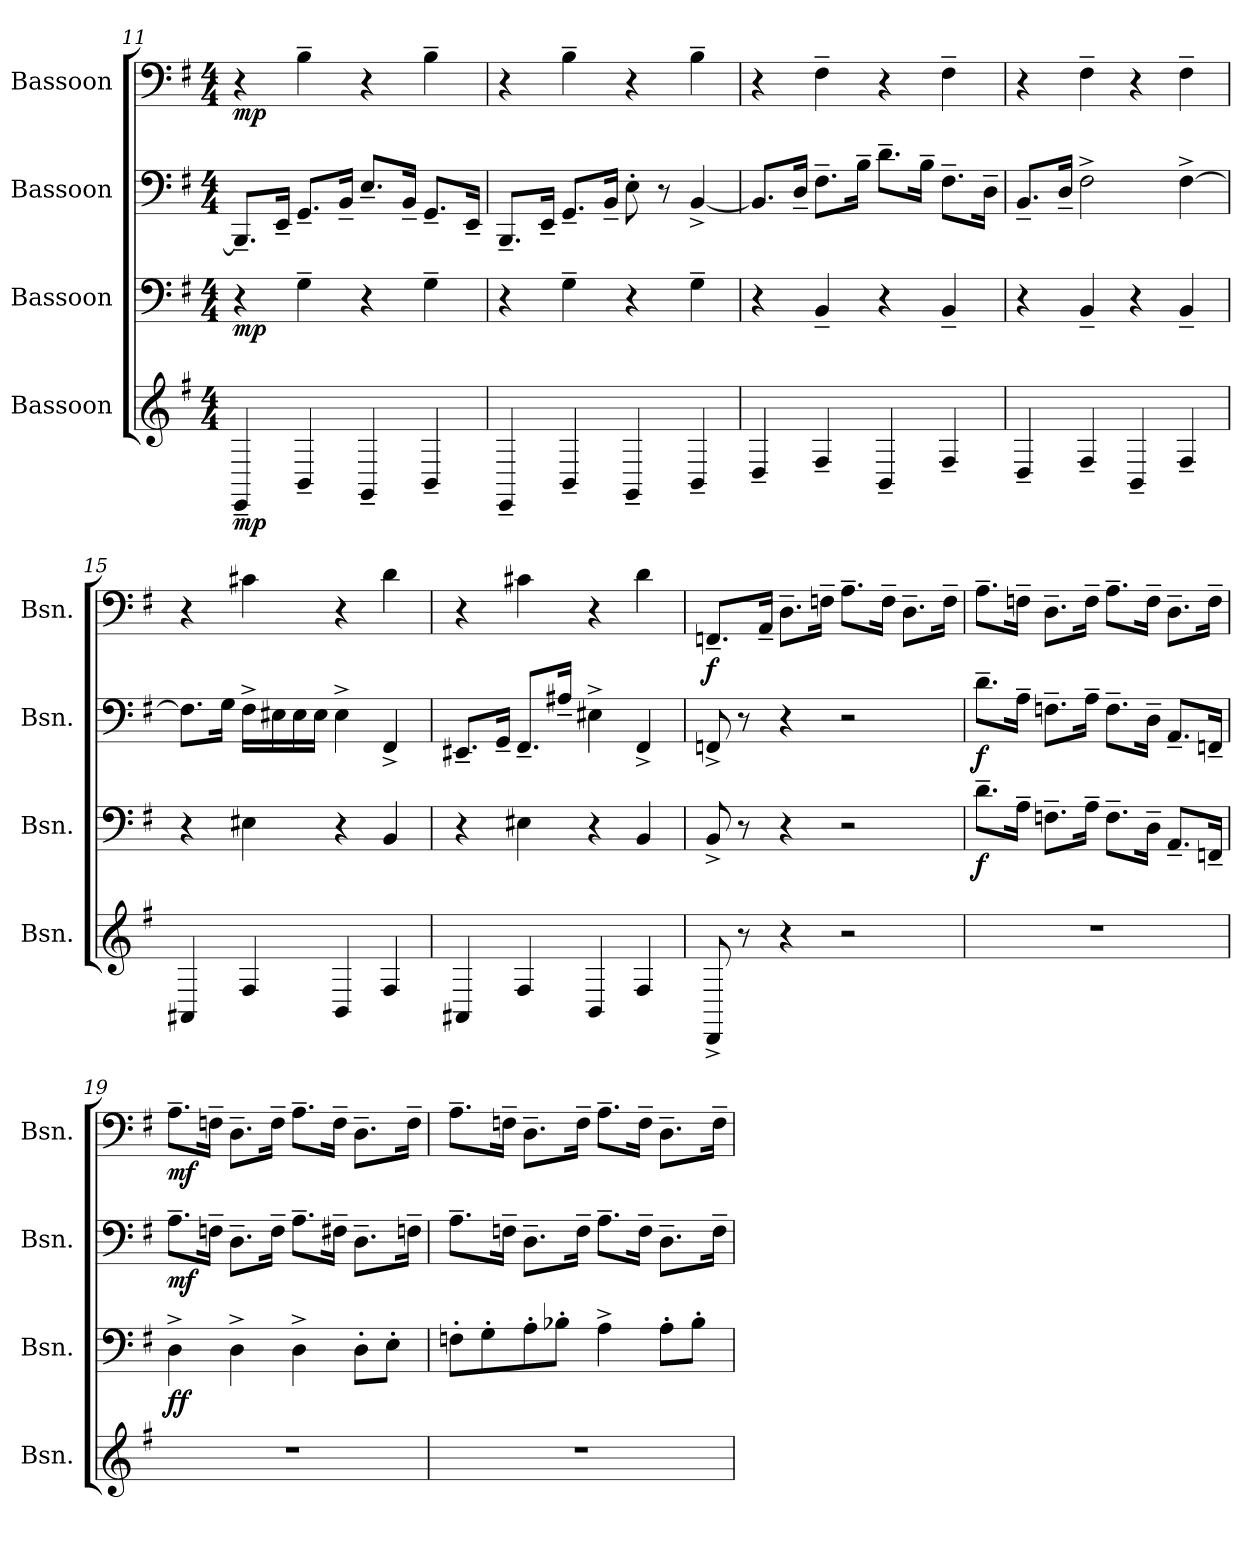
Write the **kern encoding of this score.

**kern	**dynam	**kern	**dynam	**kern	**dynam	**kern	**dynam
*part4	*part4	*part3	*part3	*part2	*part2	*part1	*part1
*staff4	*staff4	*staff3	*staff3	*staff2	*staff2	*staff1	*staff1
*I"Bassoon	*	*I"Bassoon	*	*I"Bassoon	*	*I"Bassoon	*
*I'Bsn.	*	*I'Bsn.	*	*I'Bsn.	*	*I'Bsn.	*
*clefG2	*	*clefF4	*	*clefF4	*	*clefF4	*
*k[f#]	*	*k[f#]	*	*k[f#]	*	*k[f#]	*
*M4/4	*	*M4/4	*	*M4/4	*	*M4/4	*
=11	=11	=11	=11	=11	=11	=11	=11
!	!LO:DY:b	!	!LO:DY:b	!	!	!	!LO:DY:b
4EE~/	mp	4r	mp	8.BBB~/L]	.	4r	mp
.	.	.	.	16EE~/Jk	.	.	.
4BB~/	.	4G~\	.	8.GG~/L	.	4B~\	.
.	.	.	.	16BB~/Jk	.	.	.
4GG~/	.	4r	.	8.E~/L	.	4r	.
.	.	.	.	16BB~/Jk	.	.	.
4BB~/	.	4G~\	.	8.GG~/L	.	4B~\	.
.	.	.	.	16EE~/Jk	.	.	.
=12	=12	=12	=12	=12	=12	=12	=12
4EE~/	.	4r	.	8.BBB~/L	.	4r	.
.	.	.	.	16EE~/Jk	.	.	.
4BB~/	.	4G~\	.	8.GG~/L	.	4B~\	.
.	.	.	.	16BB~/Jk	.	.	.
4GG~/	.	4r	.	8E'\	.	4r	.
.	.	.	.	8r	.	.	.
4BB~/	.	4G~\	.	[4BB^/	.	4B~\	.
=13	=13	=13	=13	=13	=13	=13	=13
4D~/	.	4r	.	8.BB/L]	.	4r	.
.	.	.	.	16D~/Jk	.	.	.
4F#~/	.	4BB~/	.	8.F#~\L	.	4F#~\	.
.	.	.	.	16B~\Jk	.	.	.
4BB~/	.	4r	.	8.d~\L	.	4r	.
.	.	.	.	16B~\Jk	.	.	.
4F#~/	.	4BB~/	.	8.F#~\L	.	4F#~\	.
.	.	.	.	16D~\Jk	.	.	.
=14	=14	=14	=14	=14	=14	=14	=14
4D~/	.	4r	.	8.BB~/L	.	4r	.
.	.	.	.	16D~/Jk	.	.	.
4F#~/	.	4BB~/	.	2F#^\	.	4F#~\	.
4BB~/	.	4r	.	.	.	4r	.
4F#~/	.	4BB~/	.	[4F#^\	.	4F#~\	.
!!LO:LB:g=z
=15	=15	=15	=15	=15	=15	=15	=15
4AA#X/	.	4r	.	8.F#\L]	.	4r	.
.	.	.	.	16G\Jk	.	.	.
4F#/	.	4E#X\	.	16F#^\LL	.	4c#X\	.
.	.	.	.	16E#X\	.	.	.
.	.	.	.	16E#\	.	.	.
.	.	.	.	16E#\JJ	.	.	.
4BB/	.	4r	.	4E#^\	.	4r	.
4F#/	.	4BB/	.	4FF#^/	.	4d\	.
=16	=16	=16	=16	=16	=16	=16	=16
4AA#X/	.	4r	.	8.EE#X~/L	.	4r	.
.	.	.	.	16GG~/Jk	.	.	.
4F#/	.	4E#X\	.	8.FF#~/L	.	4c#X\	.
.	.	.	.	16A#X~/Jk	.	.	.
4BB/	.	4r	.	4E#X^\	.	4r	.
4F#/	.	4BB/	.	4FF#^/	.	4d\	.
=17	=17	=17	=17	=17	=17	=17	=17
!	!	!	!	!	!	!	!LO:DY:b
8DD^/	.	8BB^/	.	8FFn^/	.	8.FFn~/L	f
8r	.	8r	.	8r	.	.	.
.	.	.	.	.	.	16AA~/Jk	.
4r	.	4r	.	4r	.	8.D~\L	.
.	.	.	.	.	.	16Fn~\Jk	.
2r	.	2r	.	2r	.	8.A~\L	.
.	.	.	.	.	.	16F~\Jk	.
.	.	.	.	.	.	8.D~\L	.
.	.	.	.	.	.	16F~\Jk	.
=18	=18	=18	=18	=18	=18	=18	=18
!	!	!	!LO:DY:b	!	!LO:DY:b	!	!
1r	.	8.d~\L	f	8.d~\L	f	8.A~\L	.
.	.	16A~\Jk	.	16A~\Jk	.	16Fn~\Jk	.
.	.	8.Fn~\L	.	8.Fn~\L	.	8.D~\L	.
.	.	16A~\Jk	.	16A~\Jk	.	16F~\Jk	.
.	.	8.F~\L	.	8.F~\L	.	8.A~\L	.
.	.	16D~\Jk	.	16D~\Jk	.	16F~\Jk	.
.	.	8.AA~/L	.	8.AA~/L	.	8.D~\L	.
.	.	16FFn~/Jk	.	16FFn~/Jk	.	16F~\Jk	.
!!LO:LB:g=z
=19	=19	=19	=19	=19	=19	=19	=19
!	!	!	!LO:DY:b	!	!LO:DY:b	!	!LO:DY:b
1r	.	4D^\	ff	8.A~\L	mf	8.A~\L	mf
.	.	.	.	16Fn~\Jk	.	16Fn~\Jk	.
.	.	4D^\	.	8.D~\L	.	8.D~\L	.
.	.	.	.	16F~\Jk	.	16F~\Jk	.
.	.	4D^\	.	8.A~\L	.	8.A~\L	.
.	.	.	.	16F#X~\Jk	.	16F~\Jk	.
.	.	8D'\L	.	8.D~\L	.	8.D~\L	.
.	.	8E'\J	.	.	.	.	.
.	.	.	.	16Fn~\Jk	.	16F~\Jk	.
=20	=20	=20	=20	=20	=20	=20	=20
1r	.	8Fn'\L	.	8.A~\L	.	8.A~\L	.
.	.	8G'\	.	.	.	.	.
.	.	.	.	16Fn~\Jk	.	16Fn~\Jk	.
.	.	8A'\	.	8.D~\L	.	8.D~\L	.
.	.	8B-X'\J	.	.	.	.	.
.	.	.	.	16F~\Jk	.	16F~\Jk	.
.	.	4A^\	.	8.A~\L	.	8.A~\L	.
.	.	.	.	16F~\Jk	.	16F~\Jk	.
.	.	8A'\L	.	8.D~\L	.	8.D~\L	.
.	.	8B-'\J	.	.	.	.	.
.	.	.	.	16F~\Jk	.	16F~\Jk	.
=	=	=	=	=	=	=	=
*-	*-	*-	*-	*-	*-	*-	*-
